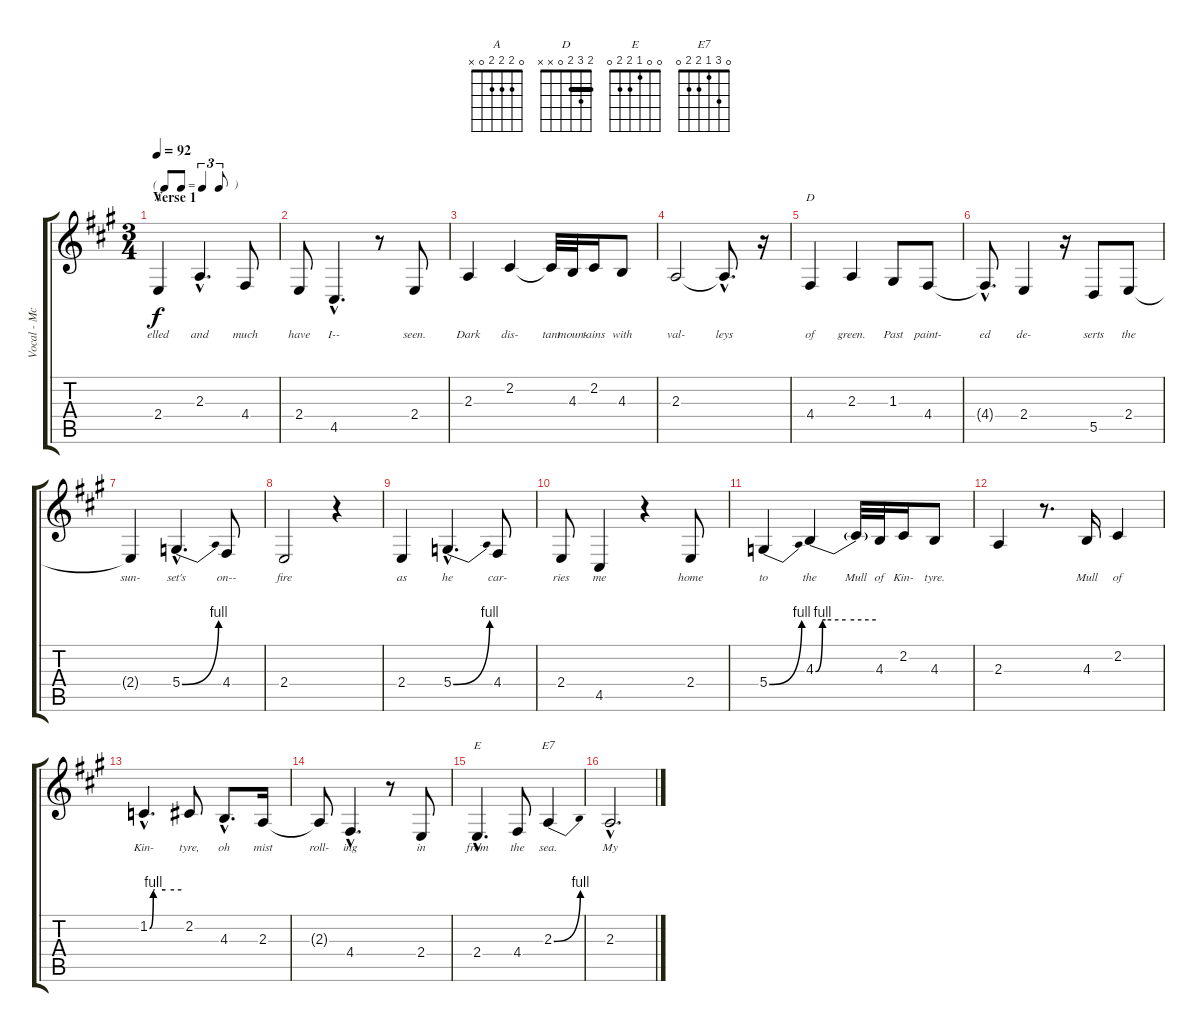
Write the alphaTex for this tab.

\track ("Vocal - McCartney" "Vocal - Mc") {instrument altosax}
\staff {score tabs}
\tuning (E4 B3 G3 D3 A2 E2) {hide}
\chord ("A" 0 2 2 2 0 x)
\chord ("D" 2 3 2 0 x x) {barre 2}
\chord ("E" 0 0 1 2 2 0)
\chord ("E7" 0 3 1 2 2 0)
\ts (3 4)
\tf triplet8th
\section ("" "Verse 1")
\tempo 92
\clef g2
\ks a
2.4.4{ch "A" lyrics (0 "elled") lyrics (1 "") lyrics (2 "") lyrics (3 "") lyrics (4 "") dy f} 2.3{hac}.4{d lyrics (0 "and") lyrics (1 "") lyrics (2 "") lyrics (3 "") lyrics (4 "")} 4.4.8{lyrics (0 "much") lyrics (1 "") lyrics (2 "") lyrics (3 "") lyrics (4 "")} |
2.4.8{lyrics (0 "have") lyrics (1 "") lyrics (2 "") lyrics (3 "") lyrics (4 "")} 4.5{hac}.4{d lyrics (0 "I--") lyrics (1 "") lyrics (2 "") lyrics (3 "") lyrics (4 "")} r.8 2.4.8{lyrics (0 "seen.") lyrics (1 "") lyrics (2 "") lyrics (3 "") lyrics (4 "")} |
2.3.4{lyrics (0 "Dark") lyrics (1 "") lyrics (2 "") lyrics (3 "") lyrics (4 "")} 2.2.4{lyrics (0 "dis-") lyrics (1 "") lyrics (2 "") lyrics (3 "") lyrics (4 "")} 2.2{t}.32{lyrics (0 "tant") lyrics (1 "") lyrics (2 "") lyrics (3 "") lyrics (4 "")} 4.3.32{lyrics (0 "moun-") lyrics (1 "") lyrics (2 "") lyrics (3 "") lyrics (4 "")} 2.2.16{lyrics (0 "tains") lyrics (1 "") lyrics (2 "") lyrics (3 "") lyrics (4 "")} 4.3.8{lyrics (0 "with") lyrics (1 "") lyrics (2 "") lyrics (3 "") lyrics (4 "")} |
2.3.2{lyrics (0 "val-") lyrics (1 "") lyrics (2 "") lyrics (3 "") lyrics (4 "")} 2.3{hac t}.8{d lyrics (0 "leys") lyrics (1 "") lyrics (2 "") lyrics (3 "") lyrics (4 "")} r.16 |
4.4.4{ch "D" lyrics (0 "of") lyrics (1 "") lyrics (2 "") lyrics (3 "") lyrics (4 "")} 2.3.4{lyrics (0 "green.") lyrics (1 "") lyrics (2 "") lyrics (3 "") lyrics (4 "")} 1.3.8{lyrics (0 "Past") lyrics (1 "") lyrics (2 "") lyrics (3 "") lyrics (4 "")} 4.4.8{lyrics (0 "paint-") lyrics (1 "") lyrics (2 "") lyrics (3 "") lyrics (4 "")} |
4.4{hac t}.8{d lyrics (0 "ed") lyrics (1 "") lyrics (2 "") lyrics (3 "") lyrics (4 "")} 2.4.4{lyrics (0 "de-") lyrics (1 "") lyrics (2 "") lyrics (3 "") lyrics (4 "")} r.16 5.5.8{lyrics (0 "serts") lyrics (1 "") lyrics (2 "") lyrics (3 "") lyrics (4 "")} 2.4.8{lyrics (0 "the") lyrics (1 "") lyrics (2 "") lyrics (3 "") lyrics (4 "")} |
2.4{t}.4{lyrics (0 "sun-") lyrics (1 "") lyrics (2 "") lyrics (3 "") lyrics (4 "")} 5.4{be (bend 0 0 60 4) hac}.4{d lyrics (0 "set's") lyrics (1 "") lyrics (2 "") lyrics (3 "") lyrics (4 "")} 4.4.8{lyrics (0 "on--") lyrics (1 "") lyrics (2 "") lyrics (3 "") lyrics (4 "")} |
2.4.2{lyrics (0 "fire") lyrics (1 "") lyrics (2 "") lyrics (3 "") lyrics (4 "")} r.4 |
2.4.4{lyrics (0 "as") lyrics (1 "") lyrics (2 "") lyrics (3 "") lyrics (4 "")} 5.4{be (bend 0 0 60 4) hac}.4{d lyrics (0 "he") lyrics (1 "") lyrics (2 "") lyrics (3 "") lyrics (4 "")} 4.4.8{lyrics (0 "car-") lyrics (1 "") lyrics (2 "") lyrics (3 "") lyrics (4 "")} |
2.4.8{lyrics (0 "ries") lyrics (1 "") lyrics (2 "") lyrics (3 "") lyrics (4 "")} 4.5.4{lyrics (0 "me") lyrics (1 "") lyrics (2 "") lyrics (3 "") lyrics (4 "")} r.4 2.4.8{lyrics (0 "home") lyrics (1 "") lyrics (2 "") lyrics (3 "") lyrics (4 "")} |
5.4{be (bend 0 0 60 4)}.4{lyrics (0 "to") lyrics (1 "") lyrics (2 "") lyrics (3 "") lyrics (4 "")} 4.3{be (custom 0 0 7 4 10 4 30 4 60 4)}.4{lyrics (0 "the") lyrics (1 "") lyrics (2 "") lyrics (3 "") lyrics (4 "")} 4.3{t}.32{lyrics (0 "Mull") lyrics (1 "") lyrics (2 "") lyrics (3 "") lyrics (4 "")} 4.3.32{lyrics (0 "of") lyrics (1 "") lyrics (2 "") lyrics (3 "") lyrics (4 "")} 2.2.16{lyrics (0 "Kin-") lyrics (1 "") lyrics (2 "") lyrics (3 "") lyrics (4 "")} 4.3.8{lyrics (0 "tyre.") lyrics (1 "") lyrics (2 "") lyrics (3 "") lyrics (4 "")} |
2.3.4{lyrics (0 "") lyrics (1 "") lyrics (2 "") lyrics (3 "") lyrics (4 "")} r.8{d} 4.3.16{lyrics (0 "Mull") lyrics (1 "") lyrics (2 "") lyrics (3 "") lyrics (4 "")} 2.2.4{lyrics (0 "of") lyrics (1 "") lyrics (2 "") lyrics (3 "") lyrics (4 "")} |
1.2{be (custom 0 0 7 4 10 4 30 4 60 4) hac}.4{d lyrics (0 "Kin-") lyrics (1 "") lyrics (2 "") lyrics (3 "") lyrics (4 "")} 2.2.8{lyrics (0 "tyre,") lyrics (1 "") lyrics (2 "") lyrics (3 "") lyrics (4 "")} 4.3{hac}.8{d lyrics (0 "oh") lyrics (1 "") lyrics (2 "") lyrics (3 "") lyrics (4 "")} 2.3.16{lyrics (0 "mist") lyrics (1 "") lyrics (2 "") lyrics (3 "") lyrics (4 "")} |
2.3{t}.8{lyrics (0 "roll-") lyrics (1 "") lyrics (2 "") lyrics (3 "") lyrics (4 "")} 4.4{hac}.4{d lyrics (0 "ing") lyrics (1 "") lyrics (2 "") lyrics (3 "") lyrics (4 "")} r.8 2.4.8{lyrics (0 "in") lyrics (1 "") lyrics (2 "") lyrics (3 "") lyrics (4 "")} |
2.4{hac}.4{d ch "E" lyrics (0 "from") lyrics (1 "") lyrics (2 "") lyrics (3 "") lyrics (4 "")} 4.4.8{lyrics (0 "the") lyrics (1 "") lyrics (2 "") lyrics (3 "") lyrics (4 "")} 2.3{be (bend 0 0 60 4)}.4{ch "E7" lyrics (0 "sea.") lyrics (1 "") lyrics (2 "") lyrics (3 "") lyrics (4 "")} |
2.3{hac}.2{d lyrics (0 "My") lyrics (1 "") lyrics (2 "") lyrics (3 "") lyrics (4 "")}
